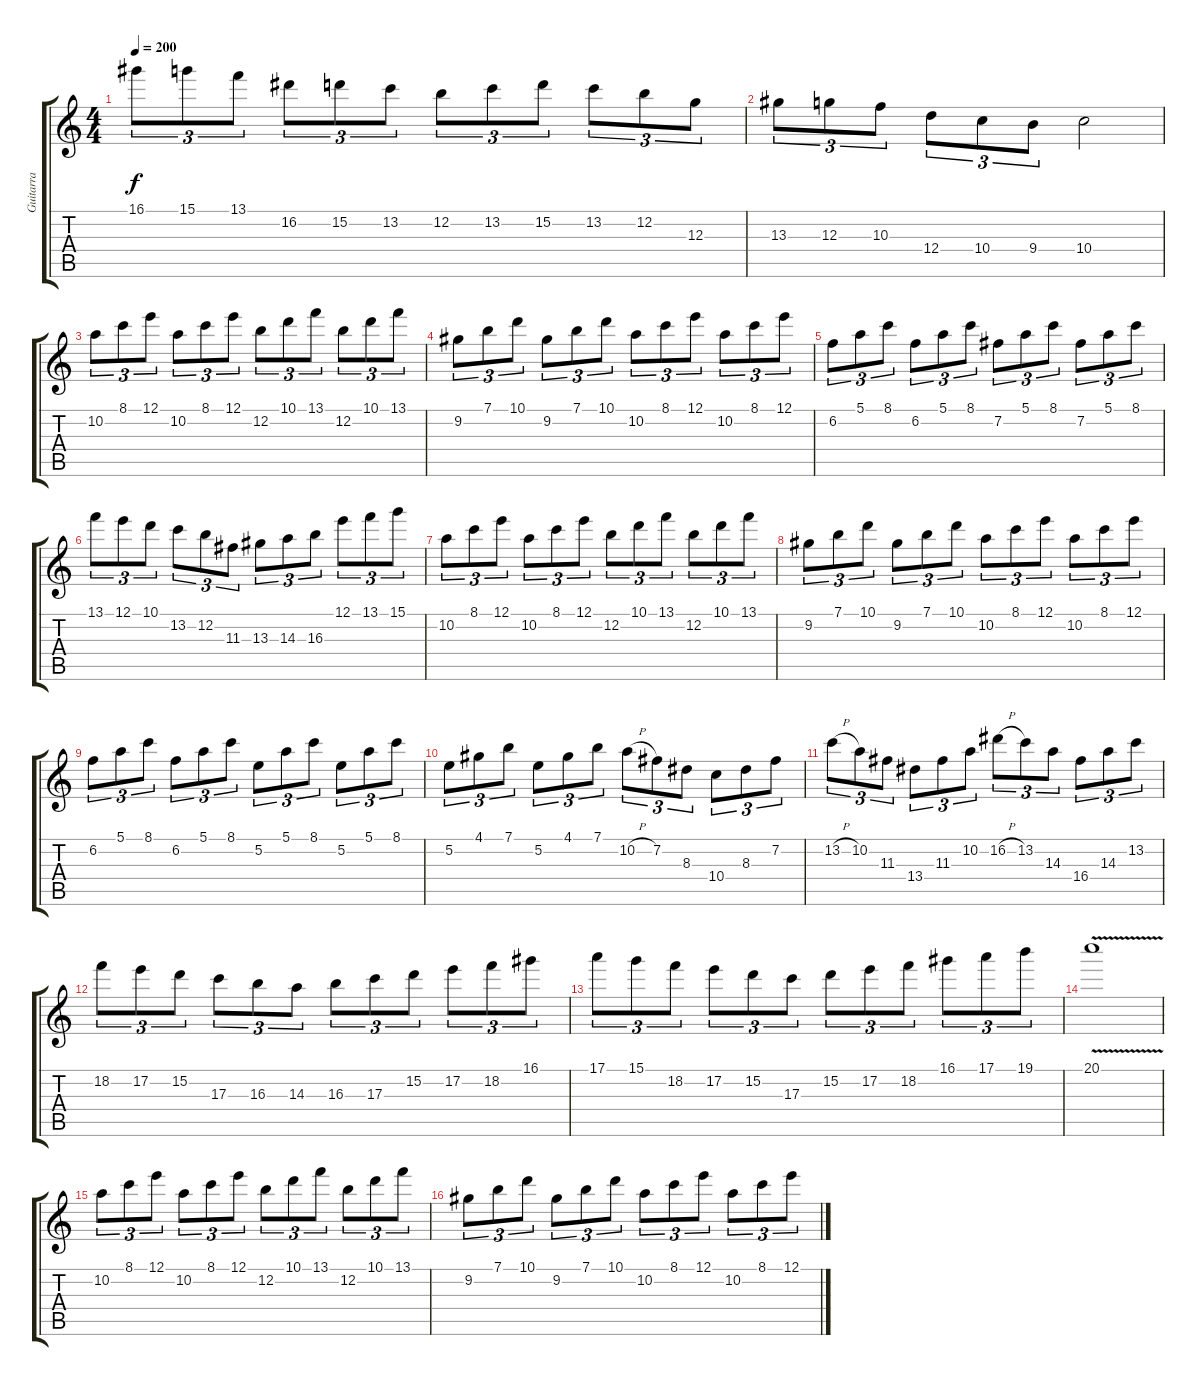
\track ("Guitarra" "Guitarra") {instrument distortionguitar}
\staff {score tabs}
\tuning (E4 B3 G3 D3 A2 E2) {hide}
\ts (4 4)
\tempo 200
\clef g2
\ks c
16.1.8{tu (3 2) dy f} 15.1.8{tu (3 2)} 13.1.8{tu (3 2)} 16.2.8{tu (3 2)} 15.2.8{tu (3 2)} 13.2.8{tu (3 2)} 12.2.8{tu (3 2)} 13.2.8{tu (3 2)} 15.2.8{tu (3 2)} 13.2.8{tu (3 2)} 12.2.8{tu (3 2)} 12.3.8{tu (3 2)} |
13.3.8{tu (3 2)} 12.3.8{tu (3 2)} 10.3.8{tu (3 2)} 12.4.8{tu (3 2)} 10.4.8{tu (3 2)} 9.4.8{tu (3 2)} 10.4.2 |
10.2.8{tu (3 2)} 8.1.8{tu (3 2)} 12.1.8{tu (3 2)} 10.2.8{tu (3 2)} 8.1.8{tu (3 2)} 12.1.8{tu (3 2)} 12.2.8{tu (3 2)} 10.1.8{tu (3 2)} 13.1.8{tu (3 2)} 12.2.8{tu (3 2)} 10.1.8{tu (3 2)} 13.1.8{tu (3 2)} |
9.2.8{tu (3 2)} 7.1.8{tu (3 2)} 10.1.8{tu (3 2)} 9.2.8{tu (3 2)} 7.1.8{tu (3 2)} 10.1.8{tu (3 2)} 10.2.8{tu (3 2)} 8.1.8{tu (3 2)} 12.1.8{tu (3 2)} 10.2.8{tu (3 2)} 8.1.8{tu (3 2)} 12.1.8{tu (3 2)} |
6.2.8{tu (3 2)} 5.1.8{tu (3 2)} 8.1.8{tu (3 2)} 6.2.8{tu (3 2)} 5.1.8{tu (3 2)} 8.1.8{tu (3 2)} 7.2.8{tu (3 2)} 5.1.8{tu (3 2)} 8.1.8{tu (3 2)} 7.2.8{tu (3 2)} 5.1.8{tu (3 2)} 8.1.8{tu (3 2)} |
13.1.8{tu (3 2)} 12.1.8{tu (3 2)} 10.1.8{tu (3 2)} 13.2.8{tu (3 2)} 12.2.8{tu (3 2)} 11.3.8{tu (3 2)} 13.3.8{tu (3 2)} 14.3.8{tu (3 2)} 16.3.8{tu (3 2)} 12.1.8{tu (3 2)} 13.1.8{tu (3 2)} 15.1.8{tu (3 2)} |
10.2.8{tu (3 2)} 8.1.8{tu (3 2)} 12.1.8{tu (3 2)} 10.2.8{tu (3 2)} 8.1.8{tu (3 2)} 12.1.8{tu (3 2)} 12.2.8{tu (3 2)} 10.1.8{tu (3 2)} 13.1.8{tu (3 2)} 12.2.8{tu (3 2)} 10.1.8{tu (3 2)} 13.1.8{tu (3 2)} |
9.2.8{tu (3 2)} 7.1.8{tu (3 2)} 10.1.8{tu (3 2)} 9.2.8{tu (3 2)} 7.1.8{tu (3 2)} 10.1.8{tu (3 2)} 10.2.8{tu (3 2)} 8.1.8{tu (3 2)} 12.1.8{tu (3 2)} 10.2.8{tu (3 2)} 8.1.8{tu (3 2)} 12.1.8{tu (3 2)} |
6.2.8{tu (3 2)} 5.1.8{tu (3 2)} 8.1.8{tu (3 2)} 6.2.8{tu (3 2)} 5.1.8{tu (3 2)} 8.1.8{tu (3 2)} 5.2.8{tu (3 2)} 5.1.8{tu (3 2)} 8.1.8{tu (3 2)} 5.2.8{tu (3 2)} 5.1.8{tu (3 2)} 8.1.8{tu (3 2)} |
5.2.8{tu (3 2)} 4.1.8{tu (3 2)} 7.1.8{tu (3 2)} 5.2.8{tu (3 2)} 4.1.8{tu (3 2)} 7.1.8{tu (3 2)} 10.2{h}.8{tu (3 2)} 7.2.8{tu (3 2)} 8.3.8{tu (3 2)} 10.4.8{tu (3 2)} 8.3.8{tu (3 2)} 7.2.8{tu (3 2)} |
13.2{h}.8{tu (3 2)} 10.2.8{tu (3 2)} 11.3.8{tu (3 2)} 13.4.8{tu (3 2)} 11.3.8{tu (3 2)} 10.2.8{tu (3 2)} 16.2{h}.8{tu (3 2)} 13.2.8{tu (3 2)} 14.3.8{tu (3 2)} 16.4.8{tu (3 2)} 14.3.8{tu (3 2)} 13.2.8{tu (3 2)} |
18.2.8{tu (3 2)} 17.2.8{tu (3 2)} 15.2.8{tu (3 2)} 17.3.8{tu (3 2)} 16.3.8{tu (3 2)} 14.3.8{tu (3 2)} 16.3.8{tu (3 2)} 17.3.8{tu (3 2)} 15.2.8{tu (3 2)} 17.2.8{tu (3 2)} 18.2.8{tu (3 2)} 16.1.8{tu (3 2)} |
17.1.8{tu (3 2)} 15.1.8{tu (3 2)} 18.2.8{tu (3 2)} 17.2.8{tu (3 2)} 15.2.8{tu (3 2)} 17.3.8{tu (3 2)} 15.2.8{tu (3 2)} 17.2.8{tu (3 2)} 18.2.8{tu (3 2)} 16.1.8{tu (3 2)} 17.1.8{tu (3 2)} 19.1.8{tu (3 2)} |
20.1{v}.1 |
10.2.8{tu (3 2)} 8.1.8{tu (3 2)} 12.1.8{tu (3 2)} 10.2.8{tu (3 2)} 8.1.8{tu (3 2)} 12.1.8{tu (3 2)} 12.2.8{tu (3 2)} 10.1.8{tu (3 2)} 13.1.8{tu (3 2)} 12.2.8{tu (3 2)} 10.1.8{tu (3 2)} 13.1.8{tu (3 2)} |
9.2.8{tu (3 2)} 7.1.8{tu (3 2)} 10.1.8{tu (3 2)} 9.2.8{tu (3 2)} 7.1.8{tu (3 2)} 10.1.8{tu (3 2)} 10.2.8{tu (3 2)} 8.1.8{tu (3 2)} 12.1.8{tu (3 2)} 10.2.8{tu (3 2)} 8.1.8{tu (3 2)} 12.1.8{tu (3 2)}
